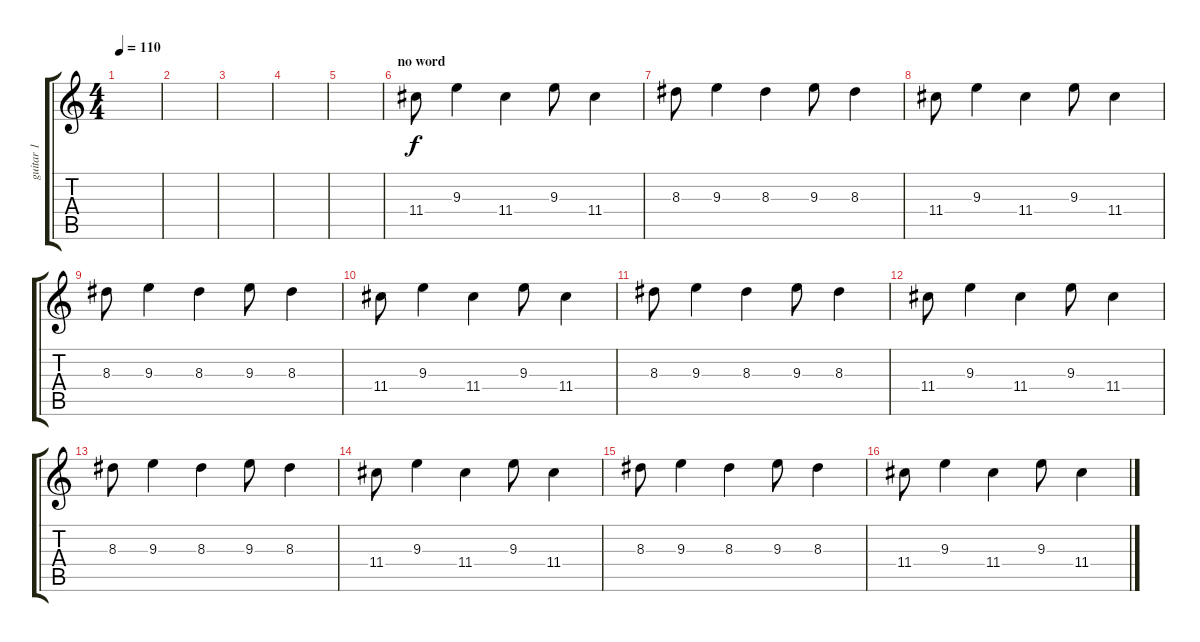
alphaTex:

\track ("guitar 1" "guitar 1") {instrument overdrivenguitar}
\staff {score tabs}
\tuning (E4 B3 G3 D3 A2 E2) {hide}
\ts (4 4)
\tempo 110
\clef g2
\ks c
|
|
|
|
|
\section ("" "no word")
11.4.8 9.3.4 11.4.4 9.3.8 11.4.4 |
8.3.8 9.3.4 8.3.4 9.3.8 8.3.4 |
11.4.8 9.3.4 11.4.4 9.3.8 11.4.4 |
8.3.8 9.3.4 8.3.4 9.3.8 8.3.4 |
11.4.8 9.3.4 11.4.4 9.3.8 11.4.4 |
8.3.8 9.3.4 8.3.4 9.3.8 8.3.4 |
11.4.8 9.3.4 11.4.4 9.3.8 11.4.4 |
8.3.8 9.3.4 8.3.4 9.3.8 8.3.4 |
11.4.8 9.3.4 11.4.4 9.3.8 11.4.4 |
8.3.8 9.3.4 8.3.4 9.3.8 8.3.4 |
11.4.8 9.3.4 11.4.4 9.3.8 11.4.4
